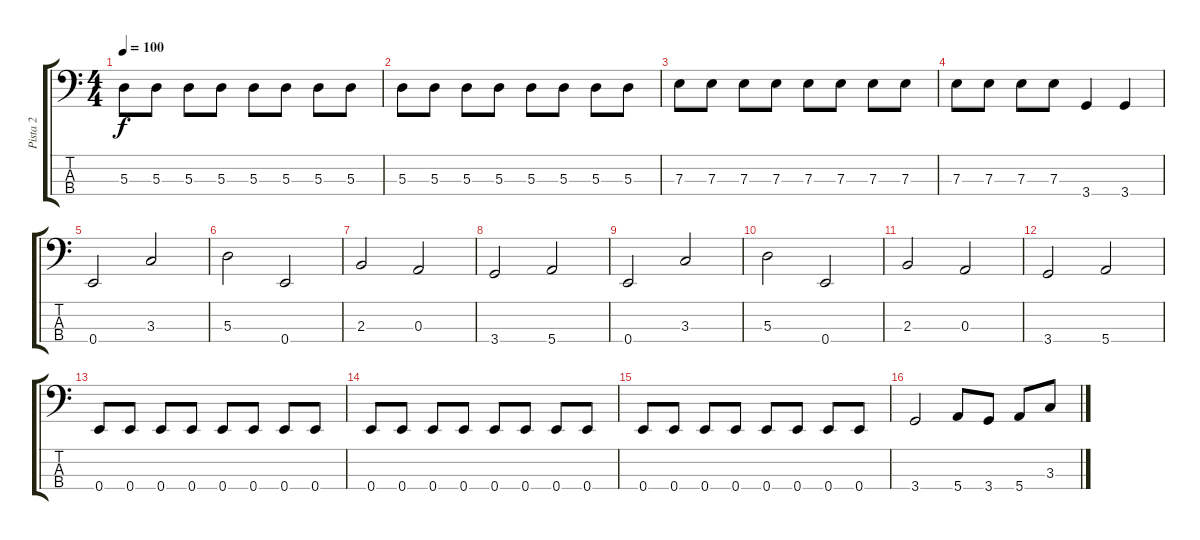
\track ("Pista 2" "Pista 2") {instrument electricbassfinger}
\staff {score tabs}
\tuning (G2 D2 A1 E1) {hide}
\ts (4 4)
\tempo 100
\clef f4
\ks c
5.3.8{dy f} 5.3.8 5.3.8 5.3.8 5.3.8 5.3.8 5.3.8 5.3.8 |
5.3.8 5.3.8 5.3.8 5.3.8 5.3.8 5.3.8 5.3.8 5.3.8 |
7.3.8 7.3.8 7.3.8 7.3.8 7.3.8 7.3.8 7.3.8 7.3.8 |
7.3.8 7.3.8 7.3.8 7.3.8 3.4.4 3.4.4 |
0.4.2 3.3.2 |
5.3.2 0.4.2 |
2.3.2 0.3.2 |
3.4.2 5.4.2 |
0.4.2 3.3.2 |
5.3.2 0.4.2 |
2.3.2 0.3.2 |
3.4.2 5.4.2 |
0.4.8 0.4.8 0.4.8 0.4.8 0.4.8 0.4.8 0.4.8 0.4.8 |
0.4.8 0.4.8 0.4.8 0.4.8 0.4.8 0.4.8 0.4.8 0.4.8 |
0.4.8 0.4.8 0.4.8 0.4.8 0.4.8 0.4.8 0.4.8 0.4.8 |
3.4.2 5.4.8 3.4.8 5.4.8 3.3.8
